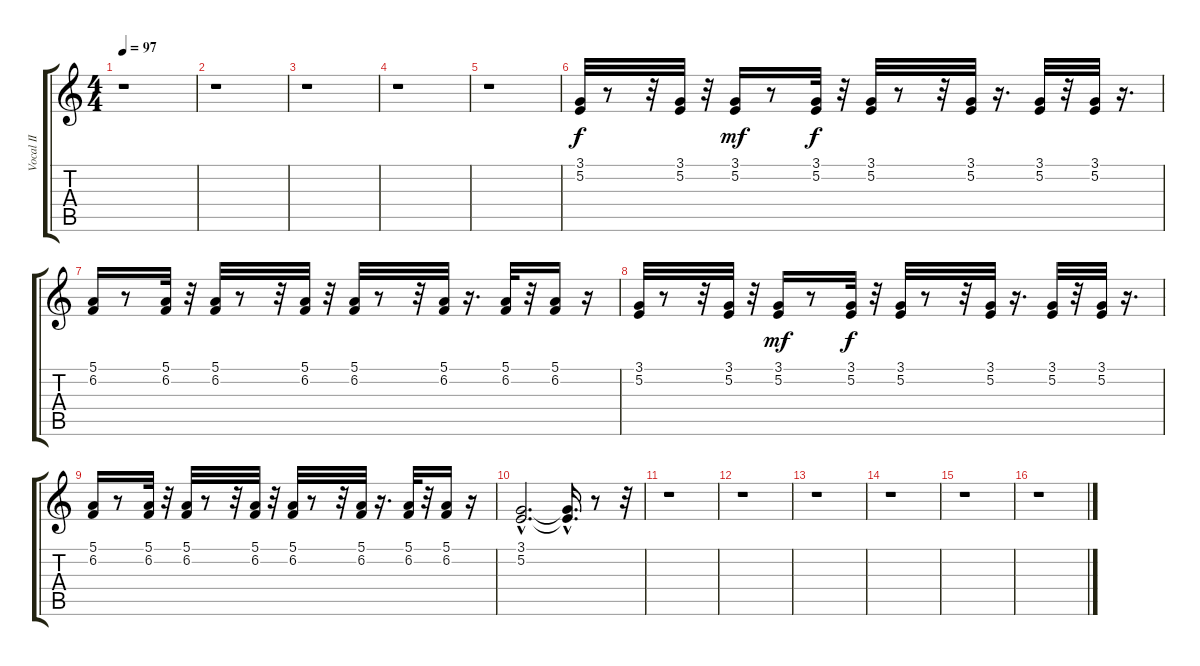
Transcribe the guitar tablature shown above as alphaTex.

\track ("Vocal II" "Vocal II") {instrument voiceoohs}
\staff {score tabs}
\tuning (E4 B3 G3 D3 A2 E2) {hide}
\ts (4 4)
\tempo 97
\clef g2
\ks c
r.1{dy f} |
r.1 |
r.1 |
r.1 |
r.1 |
(3.1 5.2).32 r.8 r.32 (3.1 5.2).32 r.32 (3.1 5.2).16{dy mf} r.8 (3.1 5.2).32{dy f} r.32 (3.1 5.2).32 r.8 r.32 (3.1 5.2).32 r.16{d} (3.1 5.2).32 r.32 (3.1 5.2).32 r.16{d} |
(5.1 6.2).16 r.8 (5.1 6.2).32 r.32 (5.1 6.2).32 r.8 r.32 (5.1 6.2).32 r.32 (5.1 6.2).32 r.8 r.32 (5.1 6.2).32 r.16{d} (5.1 6.2).32 r.32 (5.1 6.2).16 r.16 |
(3.1 5.2).32 r.8 r.32 (3.1 5.2).32 r.32 (3.1 5.2).16{dy mf} r.8 (3.1 5.2).32{dy f} r.32 (3.1 5.2).32 r.8 r.32 (3.1 5.2).32 r.16{d} (3.1 5.2).32 r.32 (3.1 5.2).32 r.16{d} |
(5.1 6.2).16 r.8 (5.1 6.2).32 r.32 (5.1 6.2).32 r.8 r.32 (5.1 6.2).32 r.32 (5.1 6.2).32 r.8 r.32 (5.1 6.2).32 r.16{d} (5.1 6.2).32 r.32 (5.1 6.2).16 r.16 |
(3.1{hac} 5.2{hac}).2{d} (3.1{hac t} 5.2{hac t}).16{d} r.8 r.32 |
r.1 |
r.1 |
r.1 |
r.1 |
r.1 |
r.1
